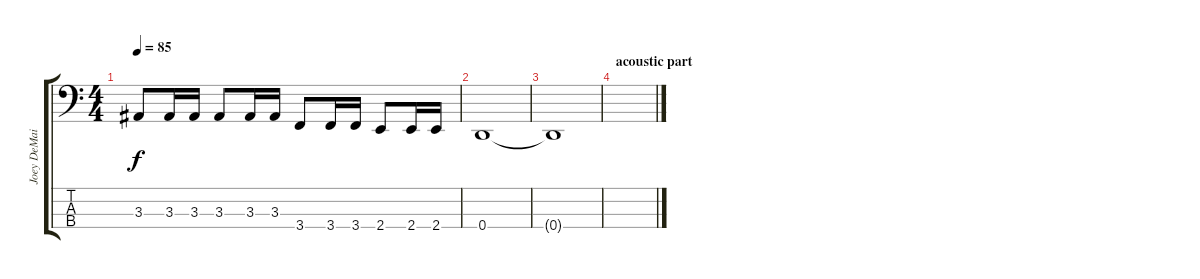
\track ("Joey DeMaio" "Joey DeMai") {instrument electricbasspick}
\staff {score tabs}
\tuning (F2 C2 G1 D1) {hide}
\ts (4 4)
\tempo 85
\clef f4
\ks c
3.3.8{dy f} 3.3.16 3.3.16 3.3.8 3.3.16 3.3.16 3.4.8 3.4.16 3.4.16 2.4.8 2.4.16 2.4.16 |
0.4.1 |
0.4{t}.1 |
\section ("" "acoustic part")
